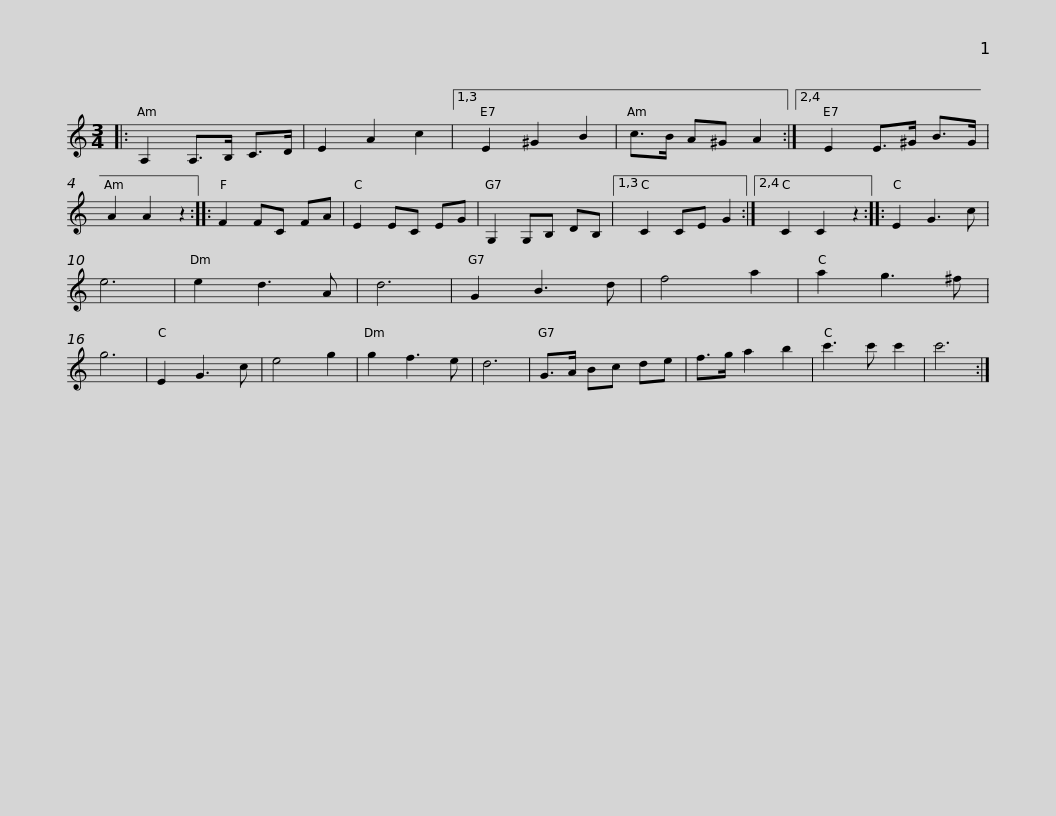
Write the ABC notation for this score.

X:1
L:1/8
M:3/4
I:linebreak $
K:C
V:1 treble
V:1
|: A,2 A,>B, C>D | E2 A2 c2 |1,3 E2 ^G2 B2 | c>B A^G A2 :|2,4 E2 E>^G B>G | %5
 A2 A2 z2 :: F2 FC FA | E2 EC EG |$ G,2 G,B, DB, |1,3 C2 CE G2 :|2,4 %10
 C2 C2 z2 :: E2 G3 c | e6 | e2 d3 A | d6 | %15
 G2 B3 d | f4 a2 | a2 g3 ^f | g6 |$ E2 G3 c | %20
 e4 g2 | g2 f3 e | d6 | G>A Bc de | f>g a2 b2 | %25
 c'3 c' c'2 | c'6 :| %27
